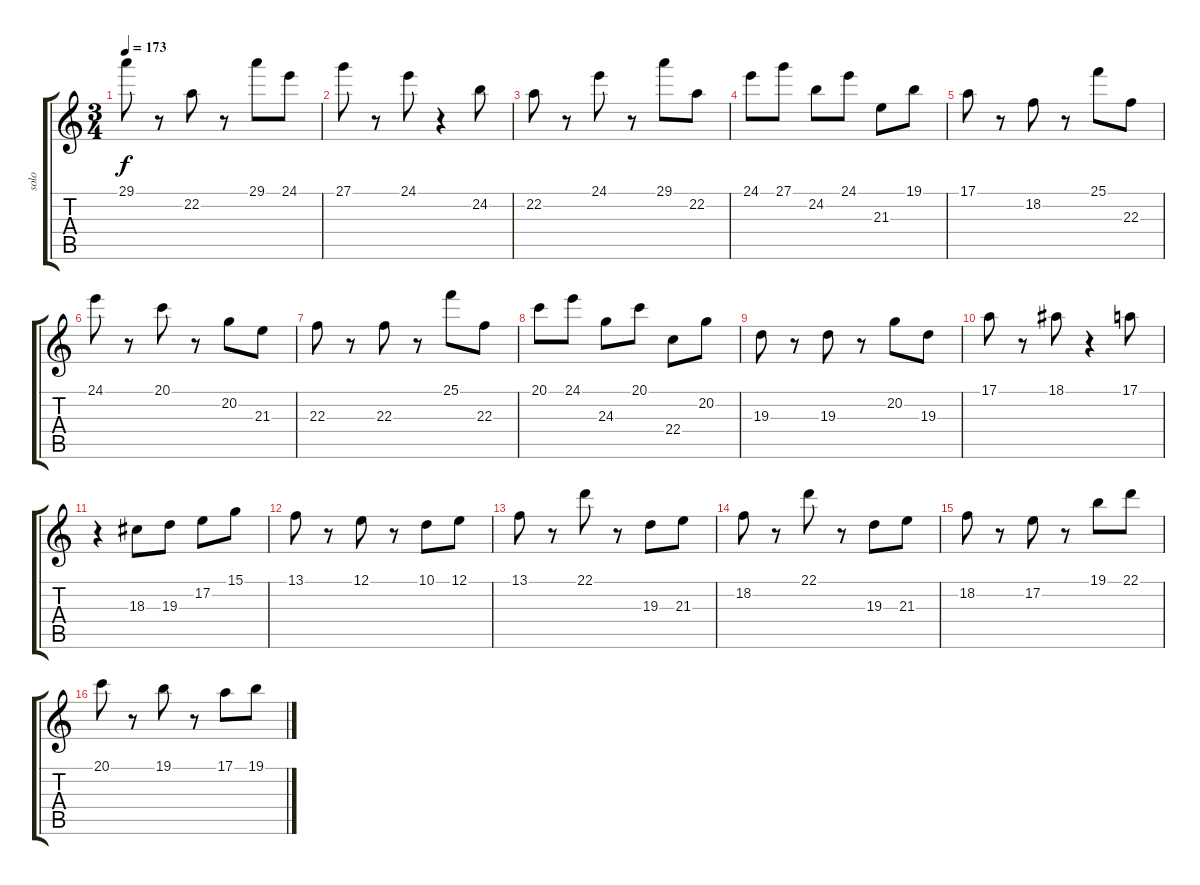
\track ("solo" "solo") {instrument honkytonkpiano}
\staff {score tabs}
\tuning (E4 B3 G3 D3 A2 E2) {hide}
\ts (3 4)
\tempo 173
\clef g2
\ks c
29.1.8{dy f} r.8 22.2.8 r.8 29.1.8 24.1.8 |
27.1.8 r.8 24.1.8 r.4 24.2.8 |
22.2.8 r.8 24.1.8 r.8 29.1.8 22.2.8 |
24.1.8 27.1.8 24.2.8 24.1.8 21.3.8 19.1.8 |
17.1.8 r.8 18.2.8 r.8 25.1.8 22.3.8 |
24.1.8 r.8 20.1.8 r.8 20.2.8 21.3.8 |
22.3.8 r.8 22.3.8 r.8 25.1.8 22.3.8 |
20.1.8 24.1.8 24.3.8 20.1.8 22.4.8 20.2.8 |
19.3.8 r.8 19.3.8 r.8 20.2.8 19.3.8 |
17.1.8 r.8 18.1.8 r.4 17.1.8 |
r.4 18.3.8 19.3.8 17.2.8 15.1.8 |
13.1.8 r.8 12.1.8 r.8 10.1.8 12.1.8 |
13.1.8 r.8 22.1.8 r.8 19.3.8 21.3.8 |
18.2.8 r.8 22.1.8 r.8 19.3.8 21.3.8 |
18.2.8 r.8 17.2.8 r.8 19.1.8 22.1.8 |
20.1.8 r.8 19.1.8 r.8 17.1.8 19.1.8
